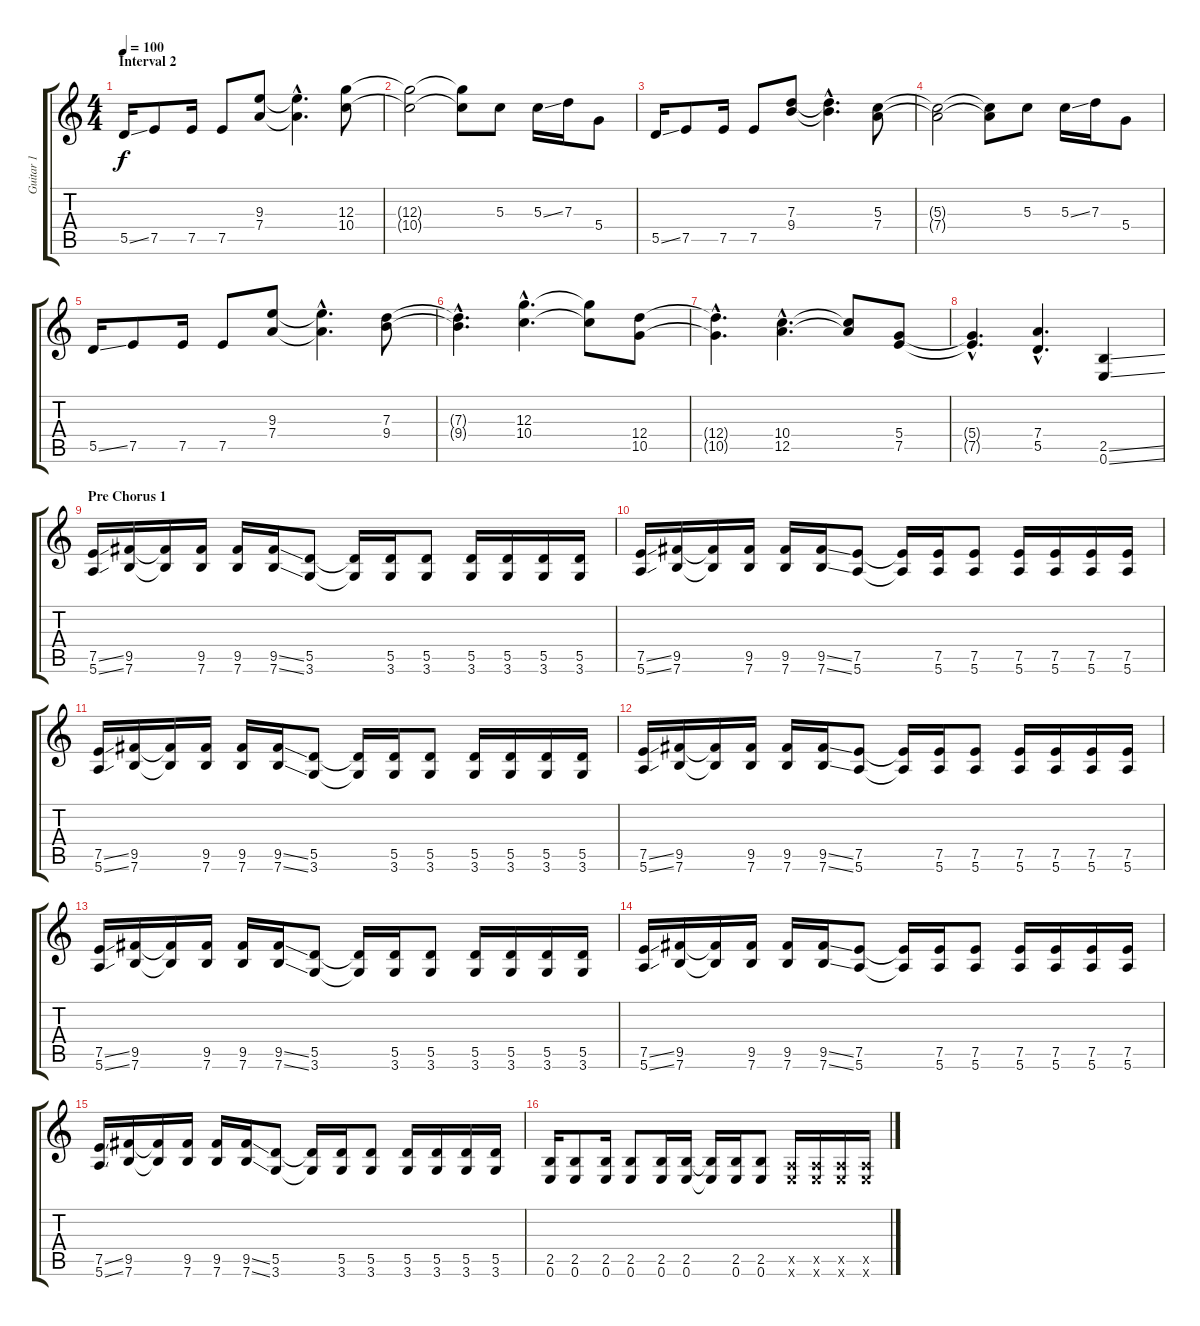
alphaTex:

\track ("Guitar 1" "Guitar 1") {instrument distortionguitar}
\staff {score tabs}
\tuning (E4 B3 G3 D3 A2 E2) {hide}
\ts (4 4)
\section ("" "Interval 2")
\tempo 100
\clef g2
\ks c
5.5{ss}.16{dy f} 7.5.8 7.5.16 7.5.8 (9.3 7.4).8 (9.3{hac t} 7.4{hac t}).4{d} (12.3 10.4).8 |
(12.3{t} 10.4{t}).2 (12.3{t} 10.4{t}).8 5.3.8 5.3{ss}.16 7.3.16 5.4.8 |
5.5{ss}.16 7.5.8 7.5.16 7.5.8 (7.3 9.4).8 (7.3{hac t} 9.4{hac t}).4{d} (5.3 7.4).8 |
(5.3{t} 7.4{t}).2 (5.3{t} 7.4{t}).8 5.3.8 5.3{ss}.16 7.3.16 5.4.8 |
5.5{ss}.16 7.5.8 7.5.16 7.5.8 (9.3 7.4).8 (9.3{hac t} 7.4{hac t}).4{d} (7.3 9.4).8 |
(7.3{hac t} 9.4{hac t}).4{d} (12.3{hac} 10.4{hac}).4{d} (12.3{t} 10.4{t}).8 (12.4 10.5).8 |
(12.4{hac t} 10.5{hac t}).4{d} (10.4{hac} 12.5{hac}).4{d} (10.4{t} 12.5{t}).8 (5.4 7.5).8 |
(5.4{hac t} 7.5{hac t}).4{d} (7.4{hac} 5.5{hac}).4{d} (2.5{ss} 0.6{ss}).4 |
\section ("" "Pre Chorus 1")
(7.5{ss} 5.6{ss}).16 (9.5 7.6).16 (9.5{t} 7.6{t}).16 (9.5 7.6).16 (9.5 7.6).16 (9.5{ss} 7.6{ss}).16 (5.5 3.6).8 (5.5{t} 3.6{t}).16 (5.5 3.6).16 (5.5 3.6).8 (5.5 3.6).16 (5.5 3.6).16 (5.5 3.6).16 (5.5 3.6).16 |
(7.5{ss} 5.6{ss}).16 (9.5 7.6).16 (9.5{t} 7.6{t}).16 (9.5 7.6).16 (9.5 7.6).16 (9.5{ss} 7.6{ss}).16 (7.5 5.6).8 (7.5{t} 5.6{t}).16 (7.5 5.6).16 (7.5 5.6).8 (7.5 5.6).16 (7.5 5.6).16 (7.5 5.6).16 (7.5 5.6).16 |
(7.5{ss} 5.6{ss}).16 (9.5 7.6).16 (9.5{t} 7.6{t}).16 (9.5 7.6).16 (9.5 7.6).16 (9.5{ss} 7.6{ss}).16 (5.5 3.6).8 (5.5{t} 3.6{t}).16 (5.5 3.6).16 (5.5 3.6).8 (5.5 3.6).16 (5.5 3.6).16 (5.5 3.6).16 (5.5 3.6).16 |
(7.5{ss} 5.6{ss}).16 (9.5 7.6).16 (9.5{t} 7.6{t}).16 (9.5 7.6).16 (9.5 7.6).16 (9.5{ss} 7.6{ss}).16 (7.5 5.6).8 (7.5{t} 5.6{t}).16 (7.5 5.6).16 (7.5 5.6).8 (7.5 5.6).16 (7.5 5.6).16 (7.5 5.6).16 (7.5 5.6).16 |
(7.5{ss} 5.6{ss}).16 (9.5 7.6).16 (9.5{t} 7.6{t}).16 (9.5 7.6).16 (9.5 7.6).16 (9.5{ss} 7.6{ss}).16 (5.5 3.6).8 (5.5{t} 3.6{t}).16 (5.5 3.6).16 (5.5 3.6).8 (5.5 3.6).16 (5.5 3.6).16 (5.5 3.6).16 (5.5 3.6).16 |
(7.5{ss} 5.6{ss}).16 (9.5 7.6).16 (9.5{t} 7.6{t}).16 (9.5 7.6).16 (9.5 7.6).16 (9.5{ss} 7.6{ss}).16 (7.5 5.6).8 (7.5{t} 5.6{t}).16 (7.5 5.6).16 (7.5 5.6).8 (7.5 5.6).16 (7.5 5.6).16 (7.5 5.6).16 (7.5 5.6).16 |
(7.5{ss} 5.6{ss}).16 (9.5 7.6).16 (9.5{t} 7.6{t}).16 (9.5 7.6).16 (9.5 7.6).16 (9.5{ss} 7.6{ss}).16 (5.5 3.6).8 (5.5{t} 3.6{t}).16 (5.5 3.6).16 (5.5 3.6).8 (5.5 3.6).16 (5.5 3.6).16 (5.5 3.6).16 (5.5 3.6).16 |
(2.5 0.6).16 (2.5 0.6).8 (2.5 0.6).16 (2.5 0.6).8 (2.5 0.6).16 (2.5 0.6).16 (2.5{t} 0.6{t}).16 (2.5 0.6).16 (2.5 0.6).8 (0.5{x} 0.6{x}).16 (0.5{x} 0.6{x}).16 (0.5{x} 0.6{x}).16 (0.5{x} 0.6{x}).16
